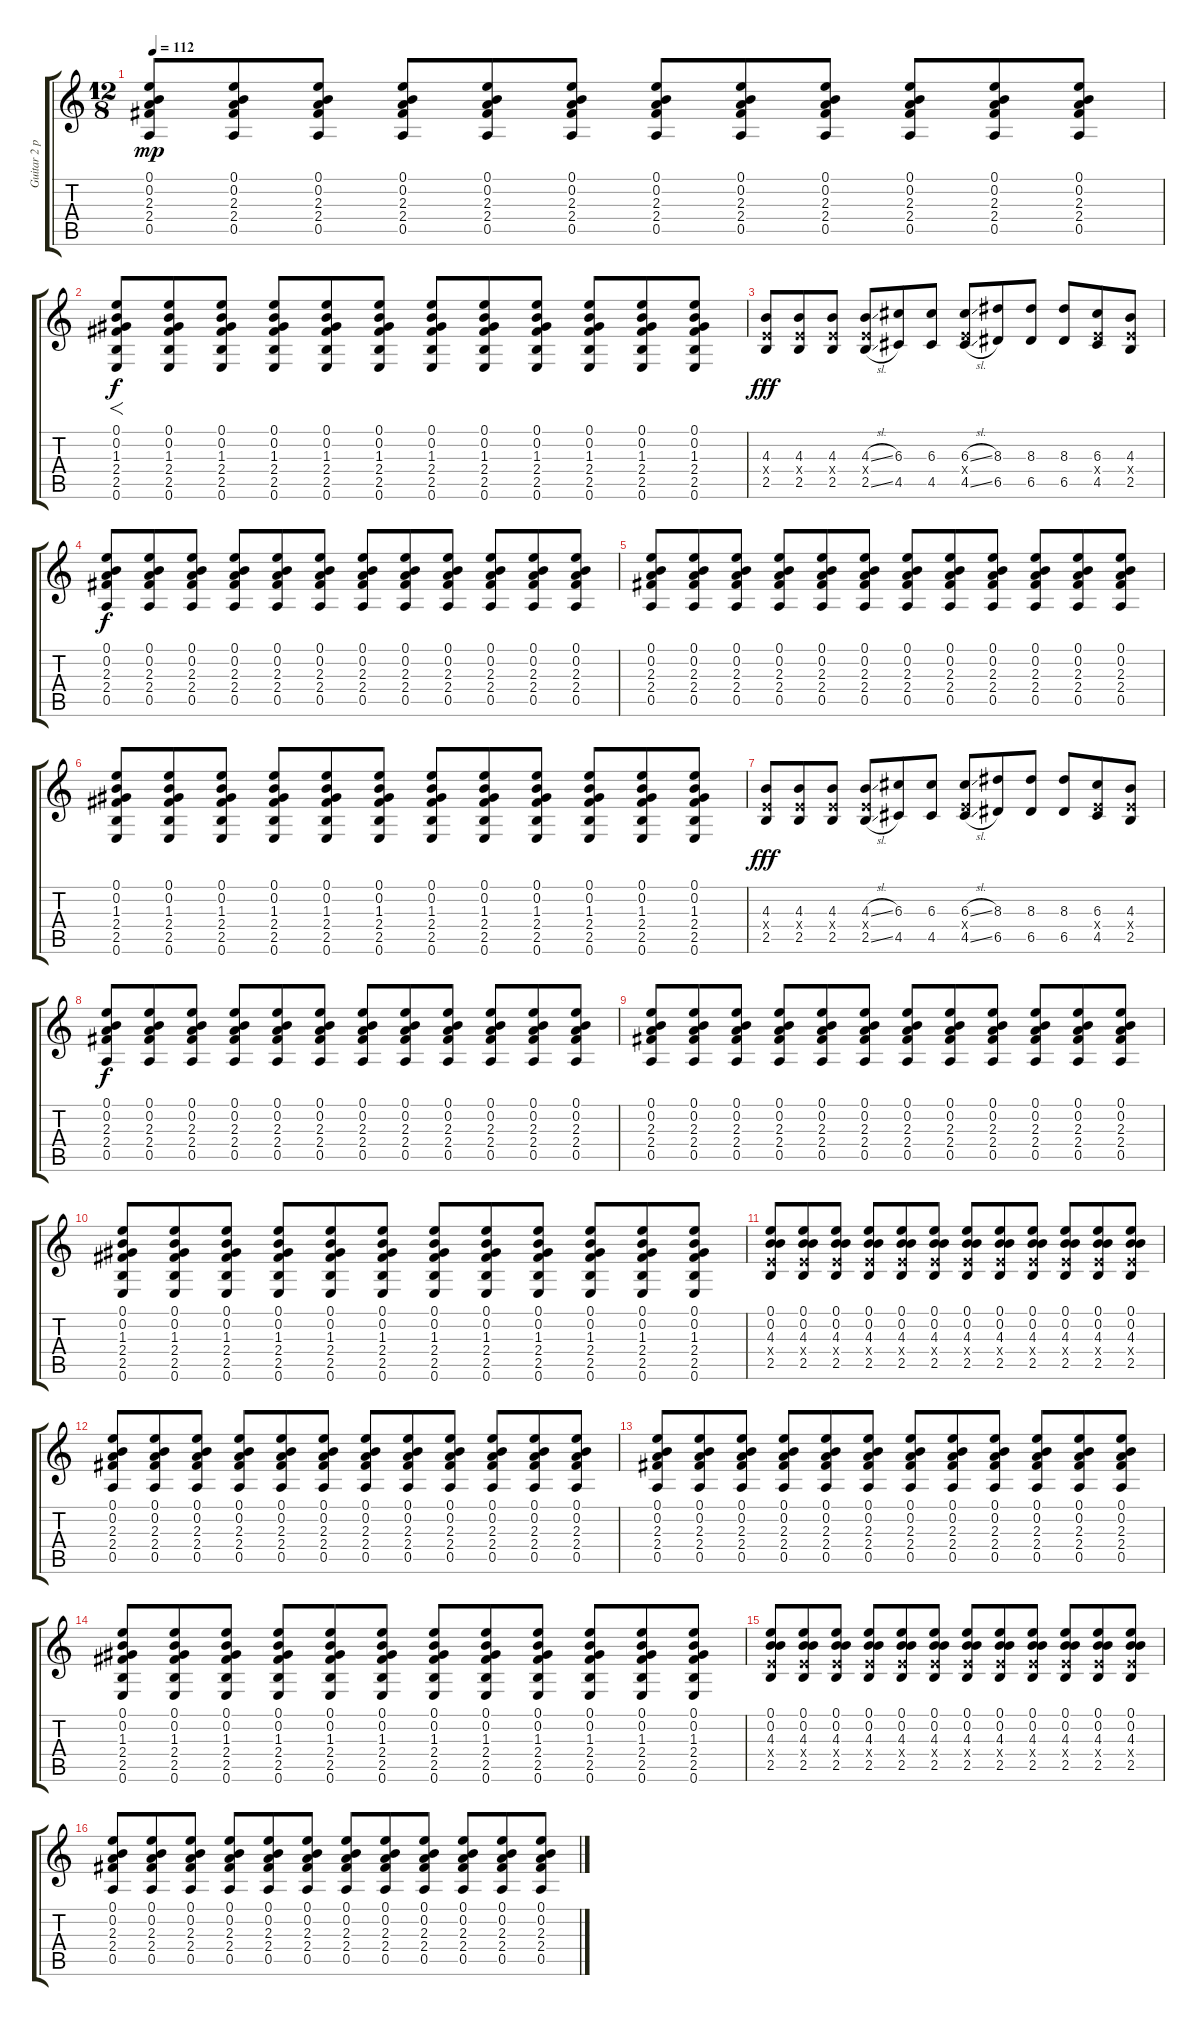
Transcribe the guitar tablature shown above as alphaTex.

\track ("Guitar 2 pt. 2" "Guitar 2 p") {instrument acousticguitarnylon}
\staff {score tabs}
\tuning (E4 B3 G3 E3 A2 E2) {hide}
\ts (12 8)
\tempo 112
\clef g2
\ks c
(0.1 0.2 2.3 2.4 0.5).8{dy mp} (0.1 0.2 2.3 2.4 0.5).8 (0.1 0.2 2.3 2.4 0.5).8 (0.1 0.2 2.3 2.4 0.5).8 (0.1 0.2 2.3 2.4 0.5).8 (0.1 0.2 2.3 2.4 0.5).8 (0.1 0.2 2.3 2.4 0.5).8 (0.1 0.2 2.3 2.4 0.5).8 (0.1 0.2 2.3 2.4 0.5).8 (0.1 0.2 2.3 2.4 0.5).8 (0.1 0.2 2.3 2.4 0.5).8 (0.1 0.2 2.3 2.4 0.5).8 |
(0.1 0.2 1.3 2.4 2.5 0.6).8{f dy f} (0.1 0.2 1.3 2.4 2.5 0.6).8 (0.1 0.2 1.3 2.4 2.5 0.6).8 (0.1 0.2 1.3 2.4 2.5 0.6).8 (0.1 0.2 1.3 2.4 2.5 0.6).8 (0.1 0.2 1.3 2.4 2.5 0.6).8 (0.1 0.2 1.3 2.4 2.5 0.6).8 (0.1 0.2 1.3 2.4 2.5 0.6).8 (0.1 0.2 1.3 2.4 2.5 0.6).8 (0.1 0.2 1.3 2.4 2.5 0.6).8 (0.1 0.2 1.3 2.4 2.5 0.6).8 (0.1 0.2 1.3 2.4 2.5 0.6).8 |
(4.3 0.4{x} 2.5).8{dy fff} (4.3 0.4{x} 2.5).8 (4.3 0.4{x} 2.5).8 (4.3{sl} 0.4{x} 2.5{sl}).8 (6.3 4.5).8 (6.3 4.5).8 (6.3{sl} 0.4{x} 4.5{sl}).8 (8.3 6.5).8 (8.3 6.5).8 (8.3 6.5).8 (6.3 0.4{x} 4.5).8 (4.3 0.4{x} 2.5).8 |
(0.1 0.2 2.3 2.4 0.5).8{dy f} (0.1 0.2 2.3 2.4 0.5).8 (0.1 0.2 2.3 2.4 0.5).8 (0.1 0.2 2.3 2.4 0.5).8 (0.1 0.2 2.3 2.4 0.5).8 (0.1 0.2 2.3 2.4 0.5).8 (0.1 0.2 2.3 2.4 0.5).8 (0.1 0.2 2.3 2.4 0.5).8 (0.1 0.2 2.3 2.4 0.5).8 (0.1 0.2 2.3 2.4 0.5).8 (0.1 0.2 2.3 2.4 0.5).8 (0.1 0.2 2.3 2.4 0.5).8 |
(0.1 0.2 2.3 2.4 0.5).8 (0.1 0.2 2.3 2.4 0.5).8 (0.1 0.2 2.3 2.4 0.5).8 (0.1 0.2 2.3 2.4 0.5).8 (0.1 0.2 2.3 2.4 0.5).8 (0.1 0.2 2.3 2.4 0.5).8 (0.1 0.2 2.3 2.4 0.5).8 (0.1 0.2 2.3 2.4 0.5).8 (0.1 0.2 2.3 2.4 0.5).8 (0.1 0.2 2.3 2.4 0.5).8 (0.1 0.2 2.3 2.4 0.5).8 (0.1 0.2 2.3 2.4 0.5).8 |
(0.1 0.2 1.3 2.4 2.5 0.6).8 (0.1 0.2 1.3 2.4 2.5 0.6).8 (0.1 0.2 1.3 2.4 2.5 0.6).8 (0.1 0.2 1.3 2.4 2.5 0.6).8 (0.1 0.2 1.3 2.4 2.5 0.6).8 (0.1 0.2 1.3 2.4 2.5 0.6).8 (0.1 0.2 1.3 2.4 2.5 0.6).8 (0.1 0.2 1.3 2.4 2.5 0.6).8 (0.1 0.2 1.3 2.4 2.5 0.6).8 (0.1 0.2 1.3 2.4 2.5 0.6).8 (0.1 0.2 1.3 2.4 2.5 0.6).8 (0.1 0.2 1.3 2.4 2.5 0.6).8 |
(4.3 0.4{x} 2.5).8{dy fff} (4.3 0.4{x} 2.5).8 (4.3 0.4{x} 2.5).8 (4.3{sl} 0.4{x} 2.5{sl}).8 (6.3 4.5).8 (6.3 4.5).8 (6.3{sl} 0.4{x} 4.5{sl}).8 (8.3 6.5).8 (8.3 6.5).8 (8.3 6.5).8 (6.3 0.4{x} 4.5).8 (4.3 0.4{x} 2.5).8 |
(0.1 0.2 2.3 2.4 0.5).8{dy f} (0.1 0.2 2.3 2.4 0.5).8 (0.1 0.2 2.3 2.4 0.5).8 (0.1 0.2 2.3 2.4 0.5).8 (0.1 0.2 2.3 2.4 0.5).8 (0.1 0.2 2.3 2.4 0.5).8 (0.1 0.2 2.3 2.4 0.5).8 (0.1 0.2 2.3 2.4 0.5).8 (0.1 0.2 2.3 2.4 0.5).8 (0.1 0.2 2.3 2.4 0.5).8 (0.1 0.2 2.3 2.4 0.5).8 (0.1 0.2 2.3 2.4 0.5).8 |
(0.1 0.2 2.3 2.4 0.5).8 (0.1 0.2 2.3 2.4 0.5).8 (0.1 0.2 2.3 2.4 0.5).8 (0.1 0.2 2.3 2.4 0.5).8 (0.1 0.2 2.3 2.4 0.5).8 (0.1 0.2 2.3 2.4 0.5).8 (0.1 0.2 2.3 2.4 0.5).8 (0.1 0.2 2.3 2.4 0.5).8 (0.1 0.2 2.3 2.4 0.5).8 (0.1 0.2 2.3 2.4 0.5).8 (0.1 0.2 2.3 2.4 0.5).8 (0.1 0.2 2.3 2.4 0.5).8 |
(0.1 0.2 1.3 2.4 2.5 0.6).8 (0.1 0.2 1.3 2.4 2.5 0.6).8 (0.1 0.2 1.3 2.4 2.5 0.6).8 (0.1 0.2 1.3 2.4 2.5 0.6).8 (0.1 0.2 1.3 2.4 2.5 0.6).8 (0.1 0.2 1.3 2.4 2.5 0.6).8 (0.1 0.2 1.3 2.4 2.5 0.6).8 (0.1 0.2 1.3 2.4 2.5 0.6).8 (0.1 0.2 1.3 2.4 2.5 0.6).8 (0.1 0.2 1.3 2.4 2.5 0.6).8 (0.1 0.2 1.3 2.4 2.5 0.6).8 (0.1 0.2 1.3 2.4 2.5 0.6).8 |
(0.1 0.2 4.3 0.4{x} 2.5).8 (0.1 0.2 4.3 0.4{x} 2.5).8 (0.1 0.2 4.3 0.4{x} 2.5).8 (0.1 0.2 4.3 0.4{x} 2.5).8 (0.1 0.2 4.3 0.4{x} 2.5).8 (0.1 0.2 4.3 0.4{x} 2.5).8 (0.1 0.2 4.3 0.4{x} 2.5).8 (0.1 0.2 4.3 0.4{x} 2.5).8 (0.1 0.2 4.3 0.4{x} 2.5).8 (0.1 0.2 4.3 0.4{x} 2.5).8 (0.1 0.2 4.3 0.4{x} 2.5).8 (0.1 0.2 4.3 0.4{x} 2.5).8 |
(0.1 0.2 2.3 2.4 0.5).8 (0.1 0.2 2.3 2.4 0.5).8 (0.1 0.2 2.3 2.4 0.5).8 (0.1 0.2 2.3 2.4 0.5).8 (0.1 0.2 2.3 2.4 0.5).8 (0.1 0.2 2.3 2.4 0.5).8 (0.1 0.2 2.3 2.4 0.5).8 (0.1 0.2 2.3 2.4 0.5).8 (0.1 0.2 2.3 2.4 0.5).8 (0.1 0.2 2.3 2.4 0.5).8 (0.1 0.2 2.3 2.4 0.5).8 (0.1 0.2 2.3 2.4 0.5).8 |
(0.1 0.2 2.3 2.4 0.5).8 (0.1 0.2 2.3 2.4 0.5).8 (0.1 0.2 2.3 2.4 0.5).8 (0.1 0.2 2.3 2.4 0.5).8 (0.1 0.2 2.3 2.4 0.5).8 (0.1 0.2 2.3 2.4 0.5).8 (0.1 0.2 2.3 2.4 0.5).8 (0.1 0.2 2.3 2.4 0.5).8 (0.1 0.2 2.3 2.4 0.5).8 (0.1 0.2 2.3 2.4 0.5).8 (0.1 0.2 2.3 2.4 0.5).8 (0.1 0.2 2.3 2.4 0.5).8 |
(0.1 0.2 1.3 2.4 2.5 0.6).8 (0.1 0.2 1.3 2.4 2.5 0.6).8 (0.1 0.2 1.3 2.4 2.5 0.6).8 (0.1 0.2 1.3 2.4 2.5 0.6).8 (0.1 0.2 1.3 2.4 2.5 0.6).8 (0.1 0.2 1.3 2.4 2.5 0.6).8 (0.1 0.2 1.3 2.4 2.5 0.6).8 (0.1 0.2 1.3 2.4 2.5 0.6).8 (0.1 0.2 1.3 2.4 2.5 0.6).8 (0.1 0.2 1.3 2.4 2.5 0.6).8 (0.1 0.2 1.3 2.4 2.5 0.6).8 (0.1 0.2 1.3 2.4 2.5 0.6).8 |
(0.1 0.2 4.3 0.4{x} 2.5).8 (0.1 0.2 4.3 0.4{x} 2.5).8 (0.1 0.2 4.3 0.4{x} 2.5).8 (0.1 0.2 4.3 0.4{x} 2.5).8 (0.1 0.2 4.3 0.4{x} 2.5).8 (0.1 0.2 4.3 0.4{x} 2.5).8 (0.1 0.2 4.3 0.4{x} 2.5).8 (0.1 0.2 4.3 0.4{x} 2.5).8 (0.1 0.2 4.3 0.4{x} 2.5).8 (0.1 0.2 4.3 0.4{x} 2.5).8 (0.1 0.2 4.3 0.4{x} 2.5).8 (0.1 0.2 4.3 0.4{x} 2.5).8 |
(0.1 0.2 2.3 2.4 0.5).8 (0.1 0.2 2.3 2.4 0.5).8 (0.1 0.2 2.3 2.4 0.5).8 (0.1 0.2 2.3 2.4 0.5).8 (0.1 0.2 2.3 2.4 0.5).8 (0.1 0.2 2.3 2.4 0.5).8 (0.1 0.2 2.3 2.4 0.5).8 (0.1 0.2 2.3 2.4 0.5).8 (0.1 0.2 2.3 2.4 0.5).8 (0.1 0.2 2.3 2.4 0.5).8 (0.1 0.2 2.3 2.4 0.5).8 (0.1 0.2 2.3 2.4 0.5).8
